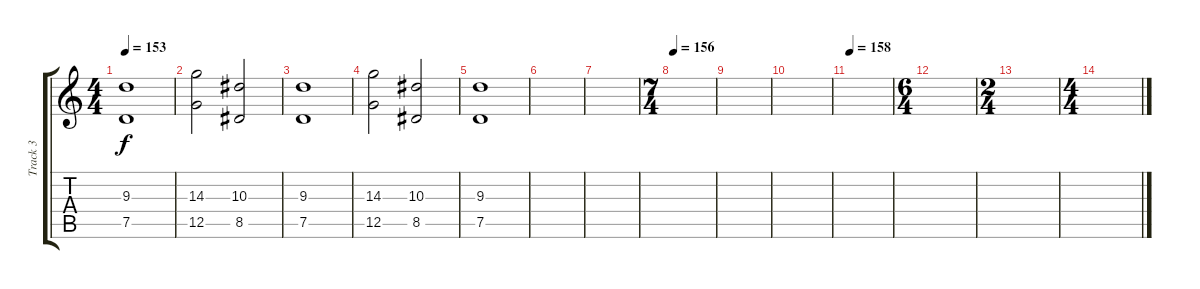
\track ("Track 3" "Track 3") {instrument distortionguitar}
\staff {score tabs}
\tuning (D4 A3 F3 C3 G2 C2) {hide}
\ts (4 4)
\tempo 153
\clef g2
\ks c
(9.3 7.5).1{dy f} |
(14.3 12.5).2 (10.3 8.5).2 |
(9.3 7.5).1 |
(14.3 12.5).2 (10.3 8.5).2 |
(9.3 7.5).1 |
|
|
\ts (7 4)
\tempo 156
|
|
|
\tempo 158
|
\ts (6 4)
|
\ts (2 4)
|
\ts (4 4)
